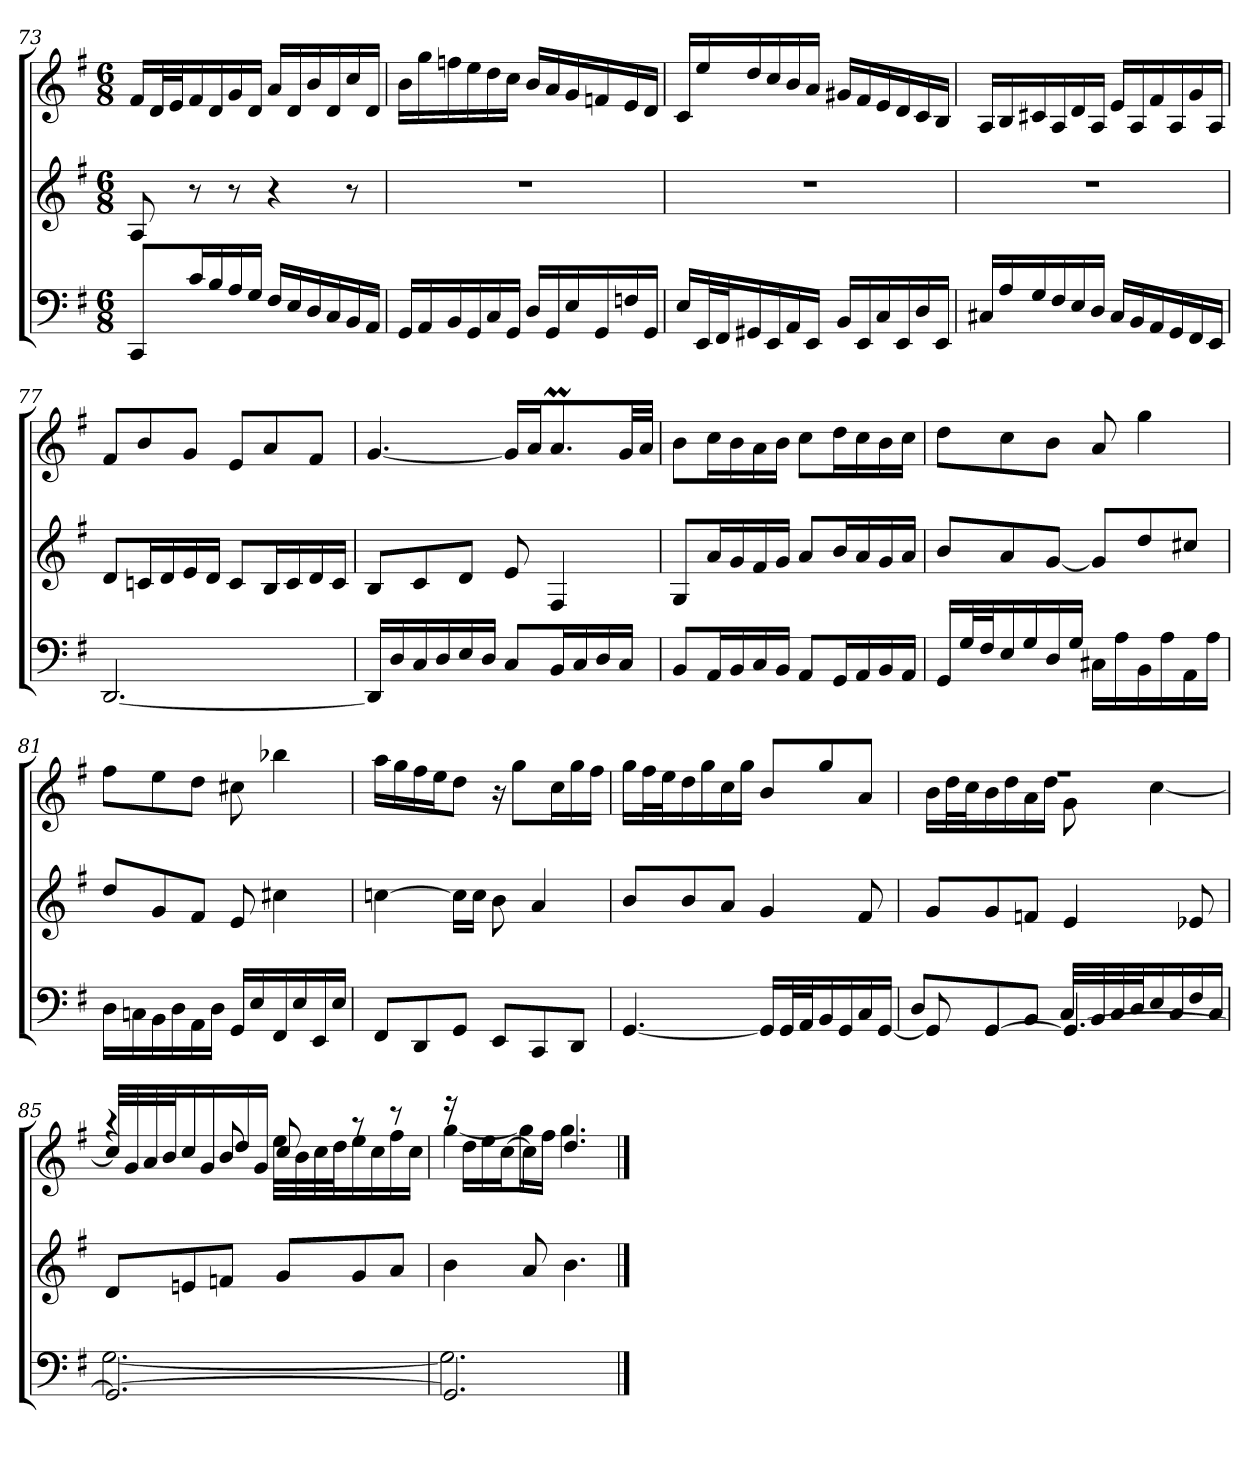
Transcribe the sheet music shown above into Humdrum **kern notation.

**kern	**kern	**kern
*part3	*part2	*part1
*staff3	*staff2	*staff1
*clefF4	*clefG2	*clefG2
*k[f#]	*k[f#]	*k[f#]
*G:	*G:	*G:
*M6/8	*M6/8	*M6/8
=73	=73	=73
8CC/L	8A	16f#/LL
.	.	32d/L
.	.	32e/J
16c/L	8r	16f#/
16B/	.	16d/
16A/	8r	16g/
16G/JJ	.	16d/JJ
16F#/LL	4r	16a/LL
16E/	.	16d/
16D/	.	16b/
16C/	.	16d/
16BB/	8r	16cc/
16AA/JJ	.	16d/JJ
=74	=74	=74
16GG/LL	2.r	16b\LL
16AA/	.	16gg\
16BB/	.	16ffn\
16GG/	.	16ee\
16C/	.	16dd\
16GG/JJ	.	16cc\JJ
16D/LL	.	16b/LL
16GG/	.	16a/
16E/	.	16g/
16GG/	.	16fn/
16Fn/	.	16e/
16GG/JJ	.	16d/JJ
=75	=75	=75
16E/LL	2.r	16c/LL
32EE/L	.	16ee/
32FF#/J	.	.
16GG#X/	.	16dd/
16EE/	.	16cc/
16AA/	.	16b/
16EE/JJ	.	16a/JJ
16BB/LL	.	16g#X/LL
16EE/	.	16f#/
16C/	.	16e/
16EE/	.	16d/
16D/	.	16c/
16EE/JJ	.	16B/JJ
=76	=76	=76
16C#X/LL	2.r	16A/LL
16A/	.	16B/
16G/	.	16c#X/
16F#/	.	16A/
16E/	.	16d/
16D/JJ	.	16A/JJ
16C#/LL	.	16e/LL
16BB/	.	16A/
16AA/	.	16f#/
16GG/	.	16A/
16FF#/	.	16g/
16EE/JJ	.	16A/JJ
=77	=77	=77
[2.DD	8d/L	8f#/L
.	16cn/L	8b/
.	16d/	.
.	16e/	8g/J
.	16d/JJ	.
.	8c/L	8e/L
.	16B/L	8a/
.	16c/	.
.	16d/	8f#/J
.	16c/JJ	.
=78	=78	=78
16DD/LL]	8B/L	[4.g
16D/	.	.
16C/	8c/	.
16D/	.	.
16E/	8d/J	.
16D/JJ	.	.
8C/L	8e	16g/LL]
.	.	16a/J
16BB/L	4F#	8.aM/
16C/	.	.
16D/	.	.
16C/JJ	.	32g/LL
.	.	32a/JJJ
=79	=79	=79
8BB/L	8G/L	8b\L
16AA/L	16a/L	16cc\L
16BB/	16g/	16b\
16C/	16f#/	16a\
16BB/JJ	16g/JJ	16b\JJ
8AA/L	8a/L	8cc\L
16GG/L	16b/L	16dd\L
16AA/	16a/	16cc\
16BB/	16g/	16b\
16AA/JJ	16a/JJ	16cc\JJ
=80	=80	=80
16GG/LL	8b/L	8dd\L
32G/L	.	.
32F#/J	.	.
16E/	8a/	8cc\
16G/	.	.
16D/	[8g/J	8b\J
16G/JJ	.	.
16C#X\LL	8g/L]	8a
16A\	.	.
16BB\	8dd/	4gg
16A\	.	.
16AA\	8cc#X/J	.
16A\JJ	.	.
=81	=81	=81
16D\LL	8dd/L	8ff#\L
16Cn\	.	.
16BB\	8g/	8ee\
16D\	.	.
16AA\	8f#/J	8dd\J
16D\JJ	.	.
16GG/LL	8e	8cc#X
16E/	.	.
16FF#/	4cc#X	4bb-X
16E/	.	.
16EE/	.	.
16E/JJ	.	.
=82	=82	=82
8FF#/L	[4ccn	16aa\LL
.	.	16gg\
8DD/	.	16ff#\
.	.	16ee\J
8GG/J	16cc\LL]	8dd\J
.	16cc\JJ	.
8EE/L	8b	16r
.	.	8gg\L
8CC/	4a	.
.	.	16cc\L
8DD/J	.	16gg\
.	.	16ff#\JJ
=83	=83	=83
[4.GG	8b/L	16gg\LL
.	.	32ff#\L
.	.	32ee\J
.	8b/	16dd\
.	.	16gg\
.	8a/J	16cc\
.	.	16gg\JJ
16GG/LL]	4g	8b/L
32GG/L	.	.
32AA/J	.	.
16BB/	.	8gg/
16GG/	.	.
16C/	8f#	8a/J
[16GG/JJ	.	.
=84	=84	=84
*^	*	*^
8GG]	8D/L	8g/L	2.rff	16b\LL
.	.	.	.	32dd\L
.	.	.	.	32cc\J
[4GG	8GG/	8g/	.	16b\
.	.	.	.	16dd\
.	8BB/J	8fn/J	.	16a\
.	.	.	.	16dd\JJ
4.GG_	32C/LLL	4e	.	8g
.	32BB/	.	.	.
.	32C/	.	.	.
.	32D/J	.	.	.
.	16E/	.	.	[4cc
.	16C/	.	.	.
.	16F#/	8e-X	.	.
.	16C/JJ	.	.	.
=85	=85	=85	=85	=85
2.GG_	[2.G	8d/L	4raa	32cc/LLL]
.	.	.	.	32g/
.	.	.	.	32a/
.	.	.	.	32b/J
.	.	8en/	.	16cc/
.	.	.	.	16g/
.	.	8fn/J	8b	16dd/
.	.	.	.	16g/JJ
.	.	8g/L	8cc	32ee\LLL
.	.	.	.	32b\
.	.	.	.	32cc\
.	.	.	.	32dd\J
.	.	8g/	8raa	16ee\
.	.	.	.	16cc\
.	.	8a/J	8rccc	16ff#\
.	.	.	.	16cc\JJ
=86	=86	=86	=86	=86
2.GG]	2.G]	4b	16reee	[4gg
.	.	.	16dd\LL	.
.	.	.	16ee\	.
.	.	.	[16cc\J	.
.	.	8a	8cc\J]	16gg\LL]
.	.	.	.	16ff#\JJ
.	.	4.b	4.dd	4.gg
*v	*v	*	*v	*v
==	==	==
*-	*-	*-
